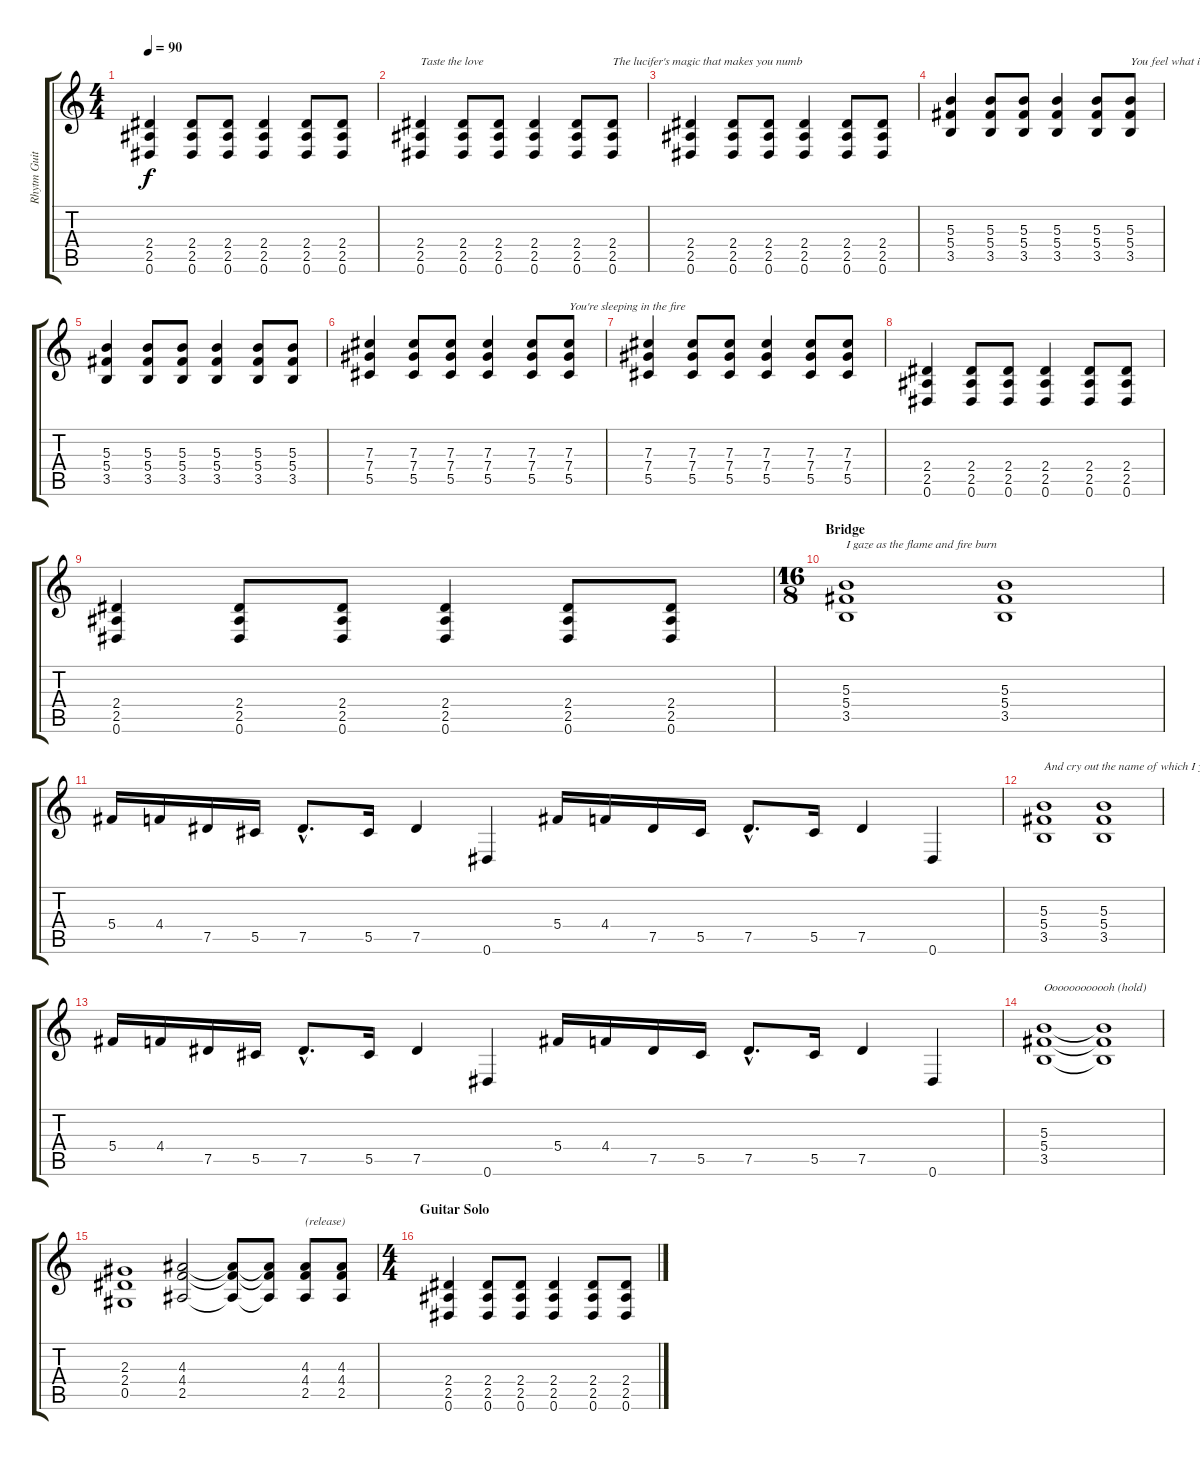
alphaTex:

\track ("Rhytm Guitar" "Rhytm Guit") {instrument distortionguitar}
\staff {score tabs}
\tuning (Eb4 Bb3 Gb3 Db3 Ab2 Eb2) {hide}
\ts (4 4)
\tempo 90
\clef g2
\ks c
(2.4 2.5 0.6).4{dy f} (2.4 2.5 0.6).8 (2.4 2.5 0.6).8 (2.4 2.5 0.6).4 (2.4 2.5 0.6).8 (2.4 2.5 0.6).8 |
(2.4 2.5 0.6).4{txt "Taste the love"} (2.4 2.5 0.6).8 (2.4 2.5 0.6).8 (2.4 2.5 0.6).4 (2.4 2.5 0.6).8 (2.4 2.5 0.6).8{txt "The lucifer's magic that makes you numb"} |
(2.4 2.5 0.6).4 (2.4 2.5 0.6).8 (2.4 2.5 0.6).8 (2.4 2.5 0.6).4 (2.4 2.5 0.6).8 (2.4 2.5 0.6).8 |
(5.3 5.4 3.5).4 (5.3 5.4 3.5).8 (5.3 5.4 3.5).8 (5.3 5.4 3.5).4 (5.3 5.4 3.5).8 (5.3 5.4 3.5).8{txt "You feel what it does and you're drunk on love"} |
(5.3 5.4 3.5).4 (5.3 5.4 3.5).8 (5.3 5.4 3.5).8 (5.3 5.4 3.5).4 (5.3 5.4 3.5).8 (5.3 5.4 3.5).8 |
(7.3 7.4 5.5).4 (7.3 7.4 5.5).8 (7.3 7.4 5.5).8 (7.3 7.4 5.5).4 (7.3 7.4 5.5).8 (7.3 7.4 5.5).8{txt "You're sleeping in the fire"} |
(7.3 7.4 5.5).4 (7.3 7.4 5.5).8 (7.3 7.4 5.5).8 (7.3 7.4 5.5).4 (7.3 7.4 5.5).8 (7.3 7.4 5.5).8 |
(2.4 2.5 0.6).4 (2.4 2.5 0.6).8 (2.4 2.5 0.6).8 (2.4 2.5 0.6).4 (2.4 2.5 0.6).8 (2.4 2.5 0.6).8 |
(2.4 2.5 0.6).4 (2.4 2.5 0.6).8 (2.4 2.5 0.6).8 (2.4 2.5 0.6).4 (2.4 2.5 0.6).8 (2.4 2.5 0.6).8 |
\ts (16 8)
\section ("" "Bridge")
(5.3 5.4 3.5).1{txt "I gaze as the flame and fire burn"} (5.3 5.4 3.5).1 |
5.4.16 4.4.16 7.5.16 5.5.16 7.5{hac}.8{d} 5.5.16 7.5.4 0.6.4 5.4.16 4.4.16 7.5.16 5.5.16 7.5{hac}.8{d} 5.5.16 7.5.4 0.6.4 |
(5.3 5.4 3.5).1{txt "And cry out the name of which I yearn"} (5.3 5.4 3.5).1 |
5.4.16 4.4.16 7.5.16 5.5.16 7.5{hac}.8{d} 5.5.16 7.5.4 0.6.4 5.4.16 4.4.16 7.5.16 5.5.16 7.5{hac}.8{d} 5.5.16 7.5.4 0.6.4 |
(5.3 5.4 3.5).1{txt "Oooooooooooh (hold)"} (5.3{t} 5.4{t} 3.5{t}).1 |
(2.3 2.4 0.5).1 (4.3 4.4 2.5).2 (4.3{t} 4.4{t} 2.5{t}).8 (4.3{t} 4.4{t} 2.5{t}).8 (4.3 4.4 2.5).8{txt "(release)"} (4.3 4.4 2.5).8 |
\ts (4 4)
\section ("" "Guitar Solo")
(2.4 2.5 0.6).4 (2.4 2.5 0.6).8 (2.4 2.5 0.6).8 (2.4 2.5 0.6).4 (2.4 2.5 0.6).8 (2.4 2.5 0.6).8
